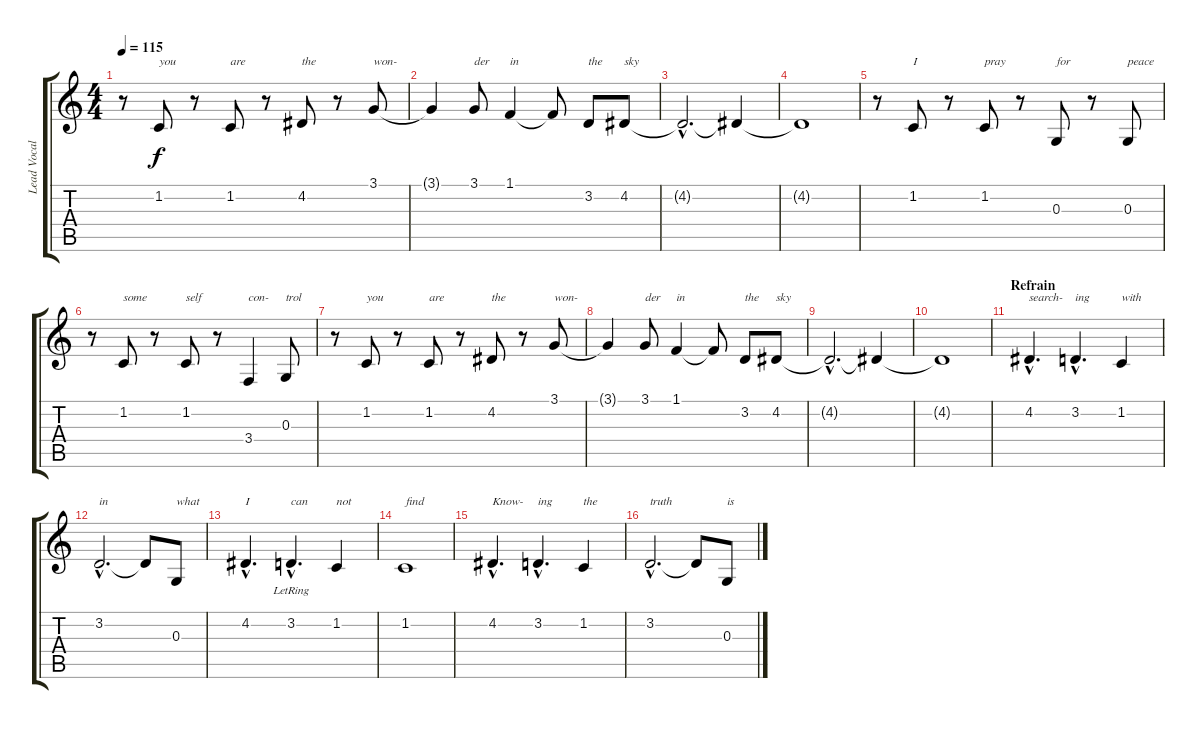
\track ("Lead Vocals" "Lead Vocal") {instrument lead8bassandlead}
\staff {score tabs}
\tuning (E4 B3 G3 D3 A2 E2) {hide}
\ts (4 4)
\tempo 115
\clef g2
\ks c
r.8{dy f} 1.2.8{txt "you"} r.8 1.2.8{txt "are"} r.8 4.2.8{txt "the"} r.8 3.1.8{txt "won-"} |
3.1{t}.4 3.1.8{txt "der"} 1.1.4{txt "in"} 1.1{t}.8 3.2.8{txt "the"} 4.2.8{txt "sky"} |
4.2{hac t}.2{d} 4.2{t}.4 |
4.2{t}.1 |
r.8 1.2.8{txt "I"} r.8 1.2.8{txt "pray"} r.8 0.3.8{txt "for"} r.8 0.3.8{txt "peace"} |
r.8 1.2.8{txt "some"} r.8 1.2.8{txt "self"} r.8 3.4.4{txt "con-"} 0.3.8{txt "trol"} |
r.8 1.2.8{txt "you"} r.8 1.2.8{txt "are"} r.8 4.2.8{txt "the"} r.8 3.1.8{txt "won-"} |
3.1{t}.4 3.1.8{txt "der"} 1.1.4{txt "in"} 1.1{t}.8 3.2.8{txt "the"} 4.2.8{txt "sky"} |
4.2{hac t}.2{d} 4.2{t}.4 |
4.2{t}.1 |
\section ("" "Refrain")
4.2{hac}.4{d txt "search-"} 3.2{hac}.4{d txt "ing"} 1.2.4{txt "with"} |
3.2{hac}.2{d txt "in"} 3.2{t}.8 0.3.8{txt "what"} |
4.2{hac}.4{d txt "I"} 3.2{hac lr}.4{d txt "can"} 1.2.4{txt "not"} |
1.2.1{txt "find"} |
4.2{hac}.4{d txt "Know-"} 3.2{hac}.4{d txt "ing"} 1.2.4{txt "the"} |
3.2{hac}.2{d txt "truth"} 3.2{t}.8 0.3.8{txt "is"}
